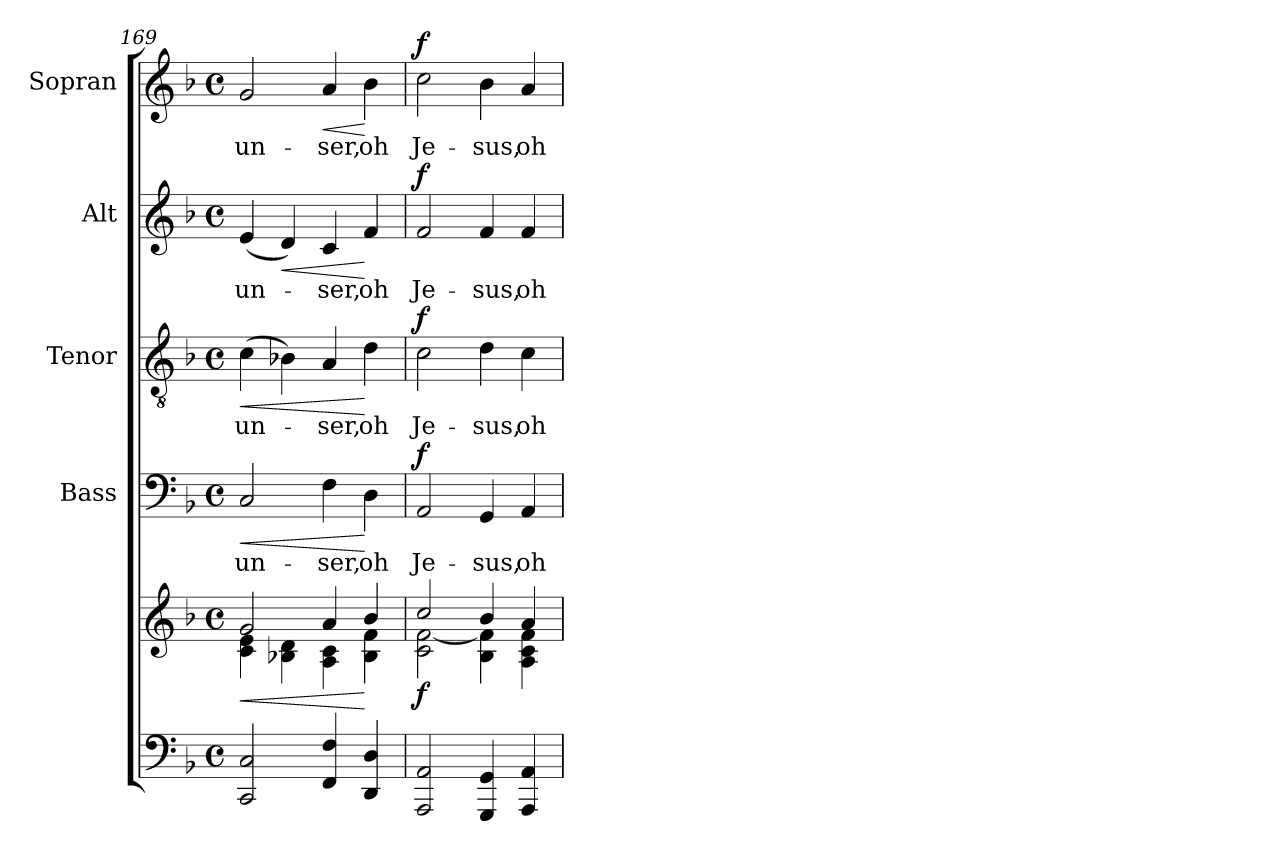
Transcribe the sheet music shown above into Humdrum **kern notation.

**kern	**kern	**dynam	**kern	**text	**dynam	**kern	**text	**dynam	**kern	**text	**dynam	**kern	**text	**dynam
*part5	*part5	*part5	*part4	*part4	*part4	*part3	*part3	*part3	*part2	*part2	*part2	*part1	*part1	*part1
*staff6	*staff5	*staff5/6	*staff4	*staff4	*staff4	*staff3	*staff3	*staff3	*staff2	*staff2	*staff2	*staff1	*staff1	*staff1
*	*	*	*I"Bass	*	*	*I"Tenor	*	*	*I"Alt	*	*	*I"Sopran	*	*
*	*	*	*I'B.	*	*	*I'T.	*	*	*I'A.	*	*	*I'S.	*	*
*clefF4	*clefG2	*	*clefF4	*	*	*clefGv2	*	*	*clefG2	*	*	*clefG2	*	*
*k[b-]	*k[b-]	*	*k[b-]	*	*	*k[b-]	*	*	*k[b-]	*	*	*k[b-]	*	*
*F:	*F:	*	*F:	*	*	*F:	*	*	*F:	*	*	*F:	*	*
*M4/4	*M4/4	*	*M4/4	*	*	*M4/4	*	*	*M4/4	*	*	*M4/4	*	*
*met(c)	*met(c)	*	*met(c)	*	*	*met(c)	*	*	*met(c)	*	*	*met(c)	*	*
=169	=169	=169	=169	=169	=169	=169	=169	=169	=169	=169	=169	=169	=169	=169
!	!	!LO:HP:b	!	!LO:LY:b	!LO:HP:b	!	!LO:LY:b	!LO:HP:b	!	!LO:LY:b	!	!	!LO:LY:b	!
*	*^	*	*	*	*	*	*	*	*	*	*	*	*	*
2CC/ 2C/	2g/	4c\ 4e\	<	2C/	un-	<	(>4c\	un-	<	(<4e/	un-	.	2g/	un-	.
!	!	!	!	!	!	!	!	!	!	!	!	!LO:HP:b	!	!	!
.	.	4B-X\ 4d\	.	.	.	.	4B-X\)	.	.	4d/)	.	<	.	.	.
!	!	!	!	!	!LO:LY:b	!	!	!LO:LY:b	!	!	!LO:LY:b	!	!	!LO:LY:b	!LO:HP:b
4FF/ 4F/	4a/	4A\ 4c\	.	4F\	-ser,	.	4A/	-ser,	.	4c/	-ser,	.	4a/	-ser,	<
!	!	!	!	!	!LO:LY:b	!	!	!LO:LY:b	!	!	!LO:LY:b	!	!	!LO:LY:b	!
4DD/ 4D/	4b-/	4B-\ 4f\	[	4D\	oh	[	4d\	oh	[	4f/	oh	[	4b-\	oh	[
=170	=170	=170	=170	=170	=170	=170	=170	=170	=170	=170	=170	=170	=170	=170	=170
!	!	!	!LO:DY:b	!	!LO:LY:b	!LO:DY:a	!	!LO:LY:b	!LO:DY:a	!	!LO:LY:b	!LO:DY:a	!	!LO:LY:b	!LO:DY:a
2AAA/ 2AA/	2cc/	2c\ [<2f\	f	2AA/	Je-	f	2c\	Je-	f	2f/	Je-	f	2cc\	Je-	f
!	!	!	!	!	!LO:LY:b	!	!	!LO:LY:b	!	!	!LO:LY:b	!	!	!LO:LY:b	!
4GGG/ 4GG/	4b-/	4B-\ 4f\]	.	4GG/	-sus,	.	4d\	-sus,	.	4f/	-sus,	.	4b-\	-sus,	.
!	!	!	!	!	!LO:LY:b	!	!	!LO:LY:b	!	!	!LO:LY:b	!	!	!LO:LY:b	!
4AAA/ 4AA/	4a/	4A\ 4c\ 4f\	.	4AA/	oh	.	4c\	oh	.	4f/	oh	.	4a/	oh	.
*	*v	*v	*	*	*	*	*	*	*	*	*	*	*	*	*
=	=	=	=	=	=	=	=	=	=	=	=	=	=	=
*-	*-	*-	*-	*-	*-	*-	*-	*-	*-	*-	*-	*-	*-	*-
